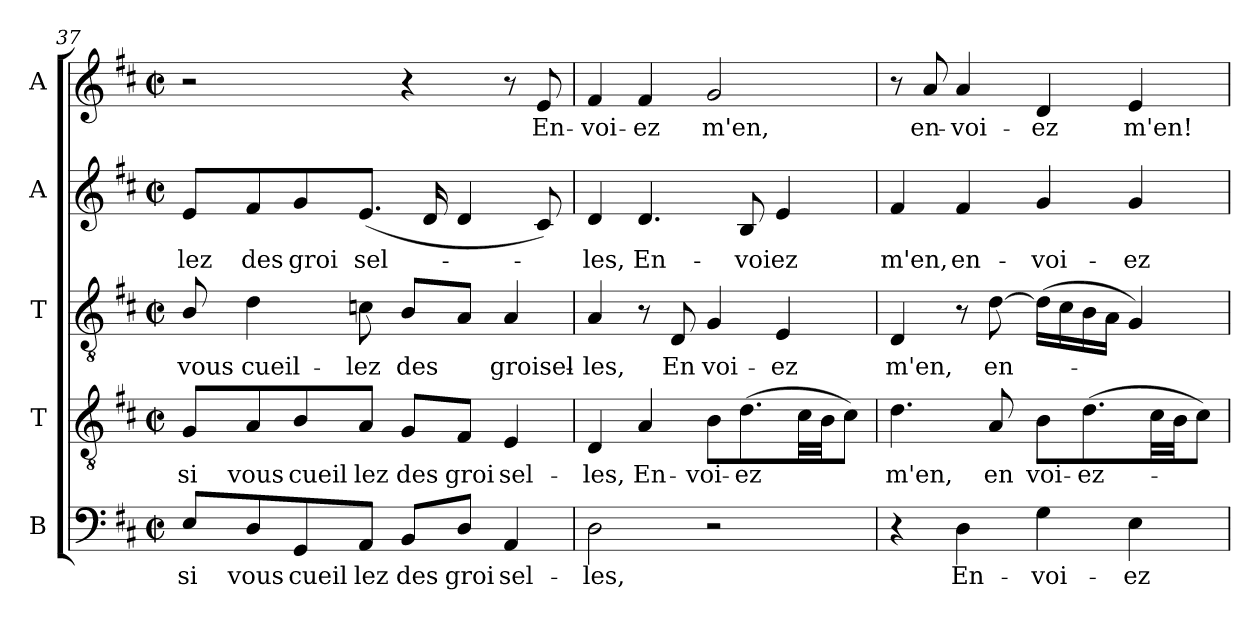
**kern	**text	**kern	**text	**kern	**text	**kern	**text	**kern	**text
*part5	*part5	*part4	*part4	*part3	*part3	*part2	*part2	*part1	*part1
*staff5	*staff5	*staff4	*staff4	*staff3	*staff3	*staff2	*staff2	*staff1	*staff1
*I"B	*	*I"T	*	*I"T	*	*I"A	*	*I"A	*
!!LO:LB:g=z
*clefF4	*	*clefGv2	*	*clefGv2	*	*clefG2	*	*clefG2	*
*k[f#c#]	*	*k[f#c#]	*	*k[f#c#]	*	*k[f#c#]	*	*k[f#c#]	*
*D:	*	*D:	*	*D:	*	*D:	*	*D:	*
*M2/2	*	*M2/2	*	*M2/2	*	*M2/2	*	*M2/2	*
*met(c|)	*	*met(c|)	*	*met(c|)	*	*met(c|)	*	*met(c|)	*
=37	=37	=37	=37	=37	=37	=37	=37	=37	=37
!	!LO:LY:b:color=#000000	!	!	!	!	!	!	!	!
!	!	!	!LO:LY:b:color=#000000	!	!	!	!	!	!
!	!	!	!	!	!LO:LY:b:color=#000000	!	!	!	!
!	!	!	!	!	!	!	!LO:LY:b:color=#000000	!	!
8Ei/L	si	8Gi/L	si	8Bi/	vous	8ei/L	-lez	2r	.
!	!LO:LY:b:color=#000000	!	!	!	!	!	!	!	!
!	!	!	!LO:LY:b:color=#000000	!	!	!	!	!	!
!	!	!	!	!	!LO:LY:b:color=#000000	!	!	!	!
!	!	!	!	!	!	!	!LO:LY:b:color=#000000	!	!
8Di/	vous	8Ai/	vous	4di\	cueil-	8f#i/	des	.	.
!	!LO:LY:b:color=#000000	!	!	!	!	!	!	!	!
!	!	!	!LO:LY:b:color=#000000	!	!	!	!	!	!
!	!	!	!	!	!	!	!LO:LY:b:color=#000000	!	!
8GGi/	cueil	8Bi/	cueil	.	.	8gi/	groi	.	.
!	!LO:LY:b:color=#000000	!	!	!	!	!	!	!	!
!	!	!	!LO:LY:b:color=#000000	!	!	!	!	!	!
!	!	!	!	!	!LO:LY:b:color=#000000	!	!	!	!
!	!	!	!	!	!	!	!LO:LY:b:color=#000000	!	!
8AAi/J	lez	8Ai/J	lez	8cni\	lez	(8.ei/J	sel-	.	.
!	!LO:LY:b:color=#000000	!	!	!	!	!	!	!	!
!	!	!	!LO:LY:b:color=#000000	!	!	!	!	!	!
!	!	!	!	!	!LO:LY:b:color=#000000	!	!	!	!
8BBi/L	des	8Gi/L	des	8Bi/L	des	.	.	4r	.
.	.	.	.	.	.	16di/	.	.	.
!	!LO:LY:b:color=#000000	!	!	!	!	!	!	!	!
!	!	!	!LO:LY:b:color=#000000	!	!	!	!	!	!
8Di/J	groi	8F#i/J	groi	8Ai/J	.	4di/	.	.	.
!	!LO:LY:b:color=#000000	!	!	!	!	!	!	!	!
!	!	!	!LO:LY:b:color=#000000	!	!	!	!	!	!
!	!	!	!	!	!LO:LY:b:color=#000000	!	!	!	!
4AAi/	sel-	4Ei/	sel-	4Ai/	groisel-	.	.	8r	.
!	!	!	!	!	!	!	!	!	!LO:LY:b:color=#000000
.	.	.	.	.	.	8c#i/)	.	8ei/	En-
=38	=38	=38	=38	=38	=38	=38	=38	=38	=38
!	!LO:LY:b:color=#000000	!	!	!	!	!	!	!	!
!	!	!	!LO:LY:b:color=#000000	!	!	!	!	!	!
!	!	!	!	!	!LO:LY:b:color=#000000	!	!	!	!
!	!	!	!	!	!	!	!LO:LY:b:color=#000000	!	!
!	!	!	!	!	!	!	!	!	!LO:LY:b:color=#000000
2Di\	-les,	4Di/	-les,	4Ai/	les,	4di/	-les,	4f#i/	voi-
!	!	!	!LO:LY:b:color=#000000	!	!	!	!	!	!
!	!	!	!	!	!	!	!LO:LY:b:color=#000000	!	!
!	!	!	!	!	!	!	!	!	!LO:LY:b:color=#000000
.	.	4Ai/	En-	8r	.	4.di/	En-	4f#i/	ez
!	!	!	!	!	!LO:LY:b:color=#000000	!	!	!	!
.	.	.	.	8Di/	En	.	.	.	.
!	!	!	!LO:LY:b:color=#000000	!	!	!	!	!	!
!	!	!	!	!	!LO:LY:b:color=#000000	!	!	!	!
!	!	!	!	!	!	!	!	!	!LO:LY:b:color=#000000
2r	.	8Bi\L	voi-	4Gi/	voi-	.	.	2gi/	m'en,
!	!	!	!LO:LY:b:color=#000000	!	!	!	!	!	!
!	!	!	!	!	!	!	!LO:LY:b:color=#000000	!	!
.	.	(8.di\	ez	.	.	8Bi/	voiez	.	.
!	!	!	!	!	!LO:LY:b:color=#000000	!	!	!	!
.	.	.	.	4Ei/	ez	4ei/	.	.	.
.	.	32c#i\LL	.	.	.	.	.	.	.
.	.	32Bi\JJ	.	.	.	.	.	.	.
.	.	8c#i\J)	.	.	.	.	.	.	.
=39	=39	=39	=39	=39	=39	=39	=39	=39	=39
!	!	!	!LO:LY:b:color=#000000	!	!	!	!	!	!
!	!	!	!	!	!LO:LY:b:color=#000000	!	!	!	!
!	!	!	!	!	!	!	!LO:LY:b:color=#000000	!	!
4r	.	4.di\	m'en,	4Di/	m'en,	4f#i/	m'en,	8r	.
!	!	!	!	!	!	!	!	!	!LO:LY:b:color=#000000
.	.	.	.	.	.	.	.	8ai/	en-
!	!LO:LY:b:color=#000000	!	!	!	!	!	!	!	!
!	!	!	!	!	!	!	!LO:LY:b:color=#000000	!	!
!	!	!	!	!	!	!	!	!	!LO:LY:b:color=#000000
4Di\	En-	.	.	8r	.	4f#i/	en-	4ai/	voi-
!	!	!	!LO:LY:b:color=#000000	!	!	!	!	!	!
!	!	!	!	!	!LO:LY:b:color=#000000	!	!	!	!
.	.	8Ai/	en	[8di\	en-	.	.	.	.
!	!LO:LY:b:color=#000000	!	!	!	!	!	!	!	!
!	!	!	!LO:LY:b:color=#000000	!	!	!	!	!	!
!	!	!	!	!	!	!	!LO:LY:b:color=#000000	!	!
!	!	!	!	!	!	!	!	!	!LO:LY:b:color=#000000
4Gi\	voi-	8Bi\L	voi-	(16di\LL]	.	4gi/	voi-	4di/	ez
.	.	.	.	16c#i\	.	.	.	.	.
!	!	!	!LO:LY:b:color=#000000	!	!	!	!	!	!
.	.	(8.di\	-ez-	16Bi\	.	.	.	.	.
.	.	.	.	16Ai\JJ	.	.	.	.	.
!	!LO:LY:b:color=#000000	!	!	!	!	!	!	!	!
!	!	!	!	!	!	!	!LO:LY:b:color=#000000	!	!
!	!	!	!	!	!	!	!	!	!LO:LY:b:color=#000000
4Ei\	ez	.	.	4Gi/)	.	4gi/	ez	4ei/	m'en!
.	.	32c#i\LL	.	.	.	.	.	.	.
.	.	32Bi\JJ	.	.	.	.	.	.	.
.	.	8c#i\J)	.	.	.	.	.	.	.
=	=	=	=	=	=	=	=	=	=
*-	*-	*-	*-	*-	*-	*-	*-	*-	*-
